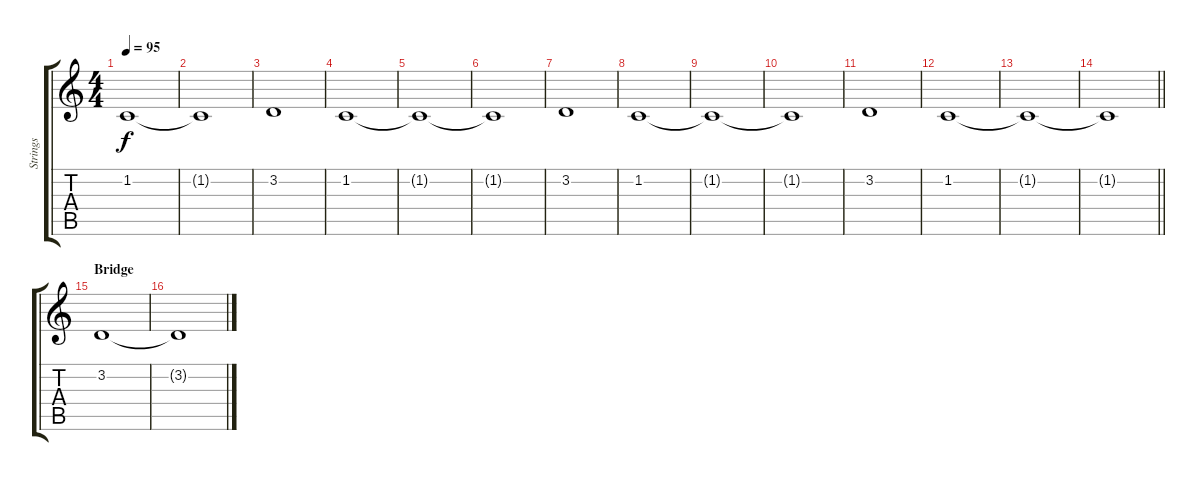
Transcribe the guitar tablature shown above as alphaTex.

\track ("Strings " "Strings ") {instrument synthstrings1}
\staff {score tabs}
\tuning (E4 B3 G3 D3 A2 E2) {hide}
\ts (4 4)
\tempo 95
\clef g2
\ks c
1.2{t}.1{dy f} |
1.2{t}.1 |
3.2.1 |
1.2.1 |
1.2{t}.1 |
1.2{t}.1 |
3.2.1 |
1.2.1 |
1.2{t}.1 |
1.2{t}.1 |
3.2.1 |
1.2.1 |
1.2{t}.1 |
\barLineRight lightlight
1.2{t}.1 |
\section ("" "Bridge")
3.2.1 |
3.2{t}.1
